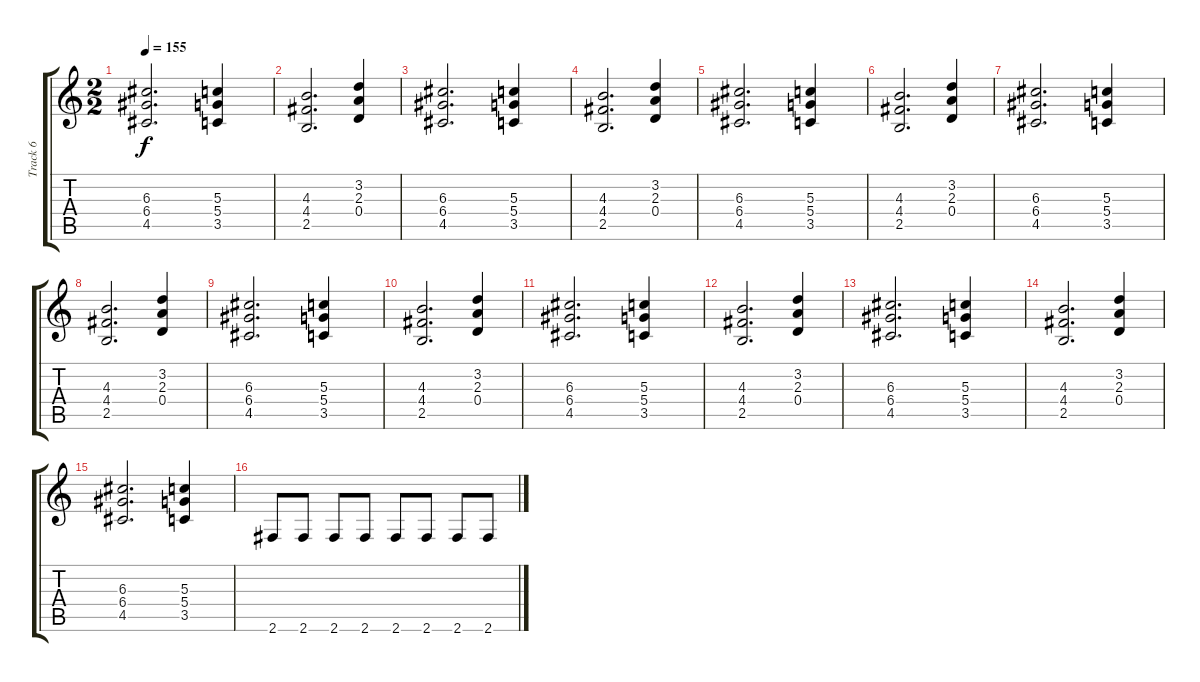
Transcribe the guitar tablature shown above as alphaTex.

\track ("Track 6" "Track 6") {instrument overdrivenguitar}
\staff {score tabs}
\tuning (E4 B3 G3 D3 A2 E2) {hide}
\ts (2 2)
\tempo 155
\clef g2
\ks c
(6.3 6.4 4.5).2{d dy f} (5.3 5.4 3.5).4 |
(4.3 4.4 2.5).2{d} (3.2 2.3 0.4).4 |
(6.3 6.4 4.5).2{d} (5.3 5.4 3.5).4 |
(4.3 4.4 2.5).2{d} (3.2 2.3 0.4).4 |
(6.3 6.4 4.5).2{d} (5.3 5.4 3.5).4 |
(4.3 4.4 2.5).2{d} (3.2 2.3 0.4).4 |
(6.3 6.4 4.5).2{d} (5.3 5.4 3.5).4 |
(4.3 4.4 2.5).2{d} (3.2 2.3 0.4).4 |
(6.3 6.4 4.5).2{d} (5.3 5.4 3.5).4 |
(4.3 4.4 2.5).2{d} (3.2 2.3 0.4).4 |
(6.3 6.4 4.5).2{d} (5.3 5.4 3.5).4 |
(4.3 4.4 2.5).2{d} (3.2 2.3 0.4).4 |
(6.3 6.4 4.5).2{d} (5.3 5.4 3.5).4 |
(4.3 4.4 2.5).2{d} (3.2 2.3 0.4).4 |
(6.3 6.4 4.5).2{d} (5.3 5.4 3.5).4 |
2.6.8 2.6.8 2.6.8 2.6.8 2.6.8 2.6.8 2.6.8 2.6.8
